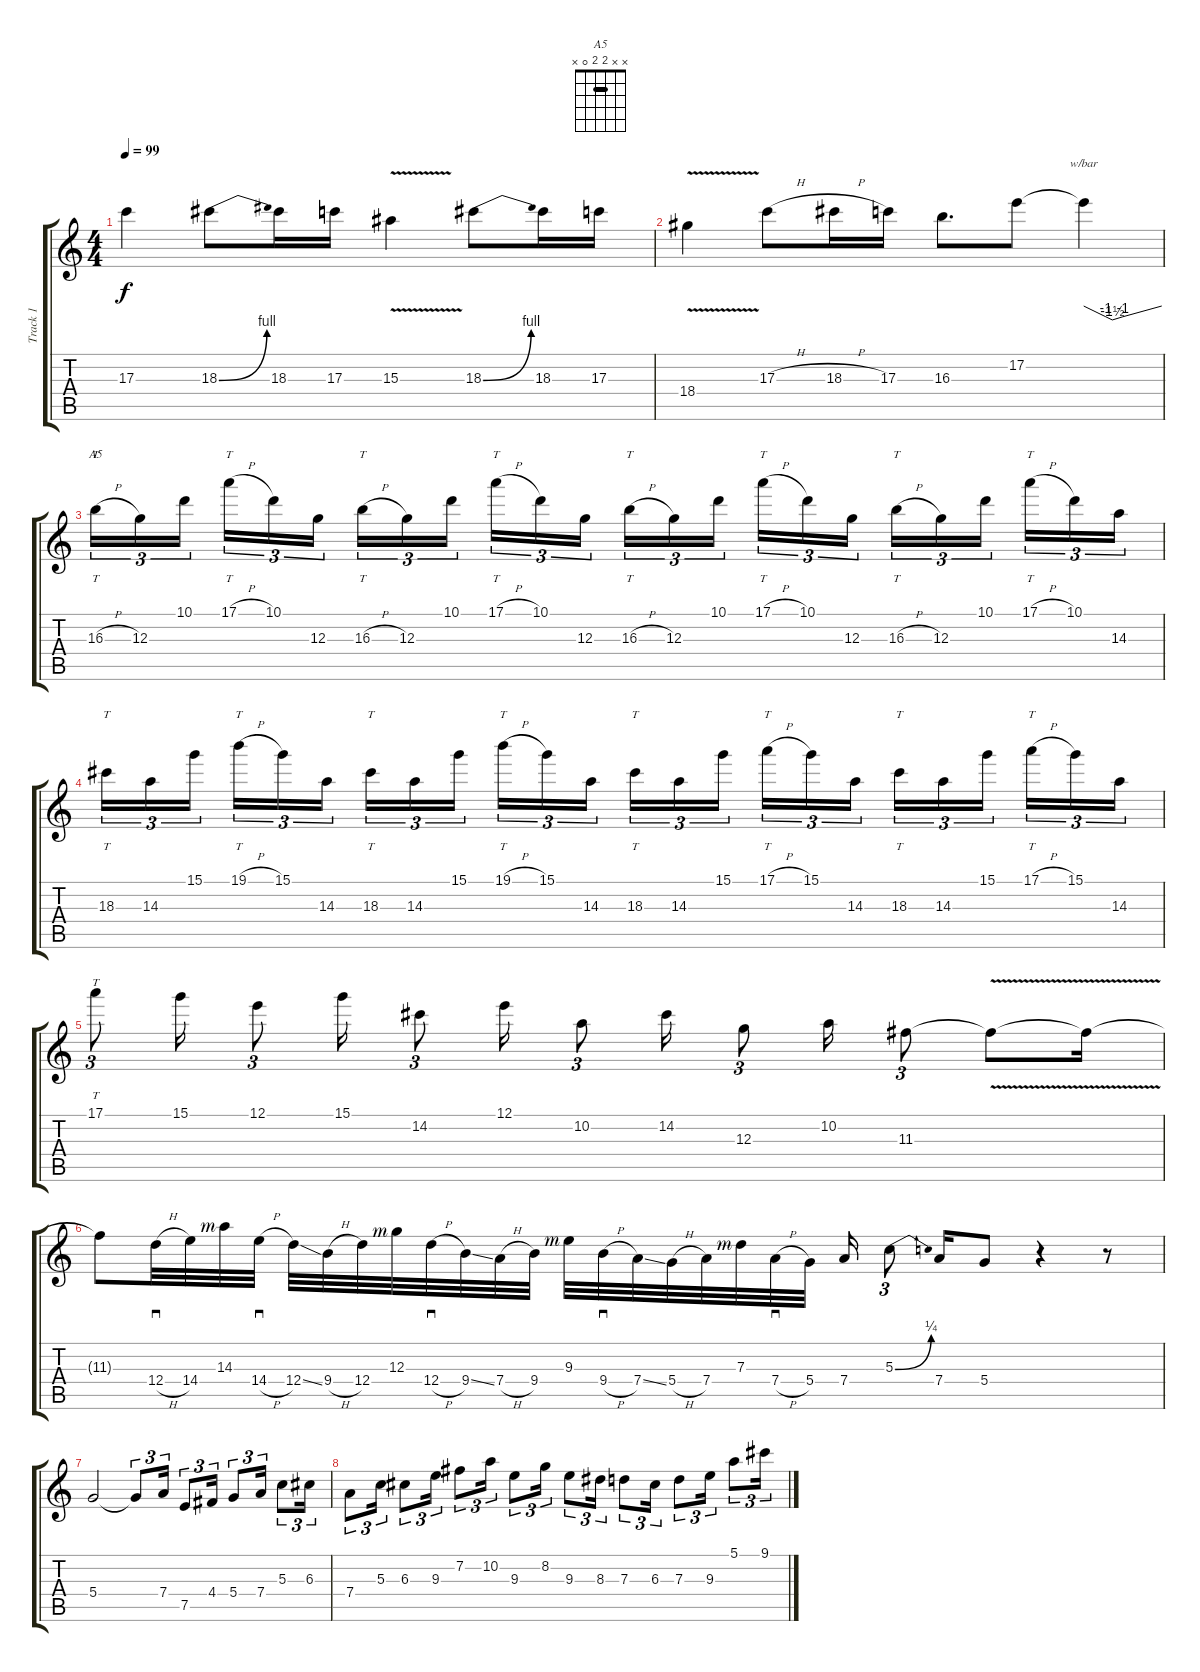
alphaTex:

\track ("Track 1" "Track 1") {instrument acousticguitarsteel}
\staff {score tabs}
\tuning (E4 B3 G3 D3 A2 E2) {hide}
\chord ("A5" x x 2 2 0 x) {barre 2}
\ts (4 4)
\tempo 99
\clef g2
\ks c
17.3.4{dy f} 18.3{be (bend 0 0 60 4)}.8 18.3.16 17.3.16 15.3{v}.4 18.3{be (bend 0 0 60 4)}.8 18.3.16 17.3.16 |
18.4{v}.4 17.3{h}.8 18.3{h}.16 17.3.16 16.3.8{d} 17.2.8 17.2{t}.4{tbe (custom default 0 0 17 -4 22 -6 30 -4 60 0)} |
16.3{h}.16{tt tu (3 2) ch "A5"} 12.3.16{tu (3 2)} 10.1.16{tu (3 2) beam splitsecondary} 17.1{h}.16{tt tu (3 2)} 10.1.16{tu (3 2)} 12.3.16{tu (3 2)} 16.3{h}.16{tt tu (3 2)} 12.3.16{tu (3 2)} 10.1.16{tu (3 2) beam splitsecondary} 17.1{h}.16{tt tu (3 2)} 10.1.16{tu (3 2)} 12.3.16{tu (3 2)} 16.3{h}.16{tt tu (3 2)} 12.3.16{tu (3 2)} 10.1.16{tu (3 2) beam splitsecondary} 17.1{h}.16{tt tu (3 2)} 10.1.16{tu (3 2)} 12.3.16{tu (3 2)} 16.3{h}.16{tt tu (3 2)} 12.3.16{tu (3 2)} 10.1.16{tu (3 2) beam splitsecondary} 17.1{h}.16{tt tu (3 2)} 10.1.16{tu (3 2)} 14.3.16{tu (3 2)} |
18.3.16{tt tu (3 2)} 14.3.16{tu (3 2)} 15.1.16{tu (3 2) beam splitsecondary} 19.1{h}.16{tt tu (3 2)} 15.1.16{tu (3 2)} 14.3.16{tu (3 2)} 18.3.16{tt tu (3 2)} 14.3.16{tu (3 2)} 15.1.16{tu (3 2) beam splitsecondary} 19.1{h}.16{tt tu (3 2)} 15.1.16{tu (3 2)} 14.3.16{tu (3 2)} 18.3.16{tt tu (3 2)} 14.3.16{tu (3 2)} 15.1.16{tu (3 2) beam splitsecondary} 17.1{h}.16{tt tu (3 2)} 15.1.16{tu (3 2)} 14.3.16{tu (3 2)} 18.3.16{tt tu (3 2)} 14.3.16{tu (3 2)} 15.1.16{tu (3 2) beam splitsecondary} 17.1{h}.16{tt tu (3 2)} 15.1.16{tu (3 2)} 14.3.16{tu (3 2)} |
17.1.8{tt tu (3 2)} 15.1.16 12.1.8{tu (3 2)} 15.1.16 14.2.8{tu (3 2)} 12.1.16 10.2.8{tu (3 2)} 14.2.16 12.3.8{tu (3 2)} 10.2.16 11.3.8{tu (3 2)} 11.3{v t}.8 11.3{t}.16 |
11.3{t}.8 12.4{h}.32{sd} 14.4.32 14.3{rf 3}.32 14.4{h}.32{sd} 12.4{ss}.32 9.4{h}.32 12.4.32 12.3{rf 3}.32 12.4{h}.32{sd} 9.4{ss}.32 7.4{h}.32 9.4.32 9.3{rf 3}.32 9.4{h}.32{sd} 7.4{ss}.32 5.4{h}.32 7.4.32 7.3{rf 3}.32 7.4{h}.32{sd} 5.4.32 7.4.16 5.3{be (bend 0 0 60 1)}.8{tu (3 2)} 7.4.16 5.4.8 r.4 r.8 |
5.4.2 5.4{t}.8{tu (3 2)} 7.4.16{tu (3 2)} 7.5.8{tu (3 2)} 4.4.16{tu (3 2)} 5.4.8{tu (3 2)} 7.4.16{tu (3 2)} 5.3.8{tu (3 2)} 6.3.16{tu (3 2)} |
7.4.8{tu (3 2)} 5.3.16{tu (3 2)} 6.3.8{tu (3 2)} 9.3.16{tu (3 2)} 7.2.8{tu (3 2)} 10.2.16{tu (3 2)} 9.3.8{tu (3 2)} 8.2.16{tu (3 2)} 9.3.8{tu (3 2)} 8.3.16{tu (3 2)} 7.3.8{tu (3 2)} 6.3.16{tu (3 2)} 7.3.8{tu (3 2)} 9.3.16{tu (3 2)} 5.1.8{tu (3 2)} 9.1.16{tu (3 2)}
